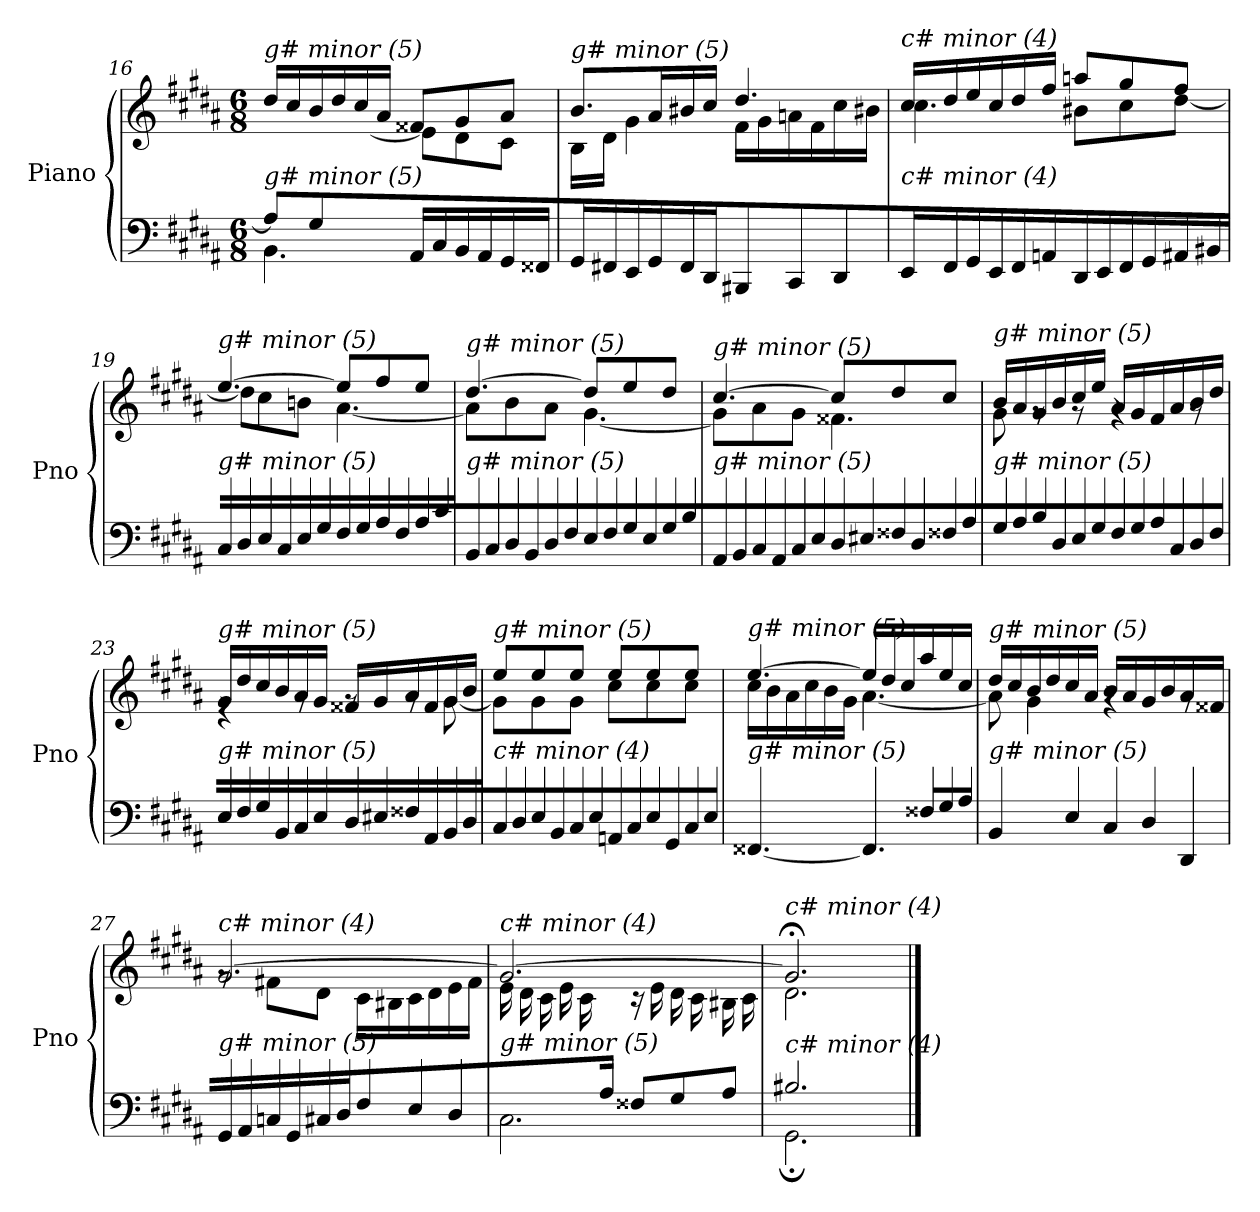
**kern	**kern
*part1	*part1
*staff2	*staff1
*I"Piano	*
*I'Pno	*
*clefF4	*clefG2
*k[f#c#g#d#a#]	*k[f#c#g#d#a#]
*M6/8	*M6/8
=16	=16
*^	*^
!	!	!LO:TX:i:t=g# minor (5)	!
!LO:TX:i:t=g# minor (5)	!	!	!
8A#/L]	4.BB\	16dd#/LL	4ryy
.	.	16cc#/	.
8G#/	.	16b/	.
.	.	16dd#/	.
2ryy	.	16cc#/	[8e\J
.	.	16a#/JJ	.
.	16AA#/LL	8f##X/L	8e\L]
.	16C#/	.	.
.	16BB/	8g#/	8d#\
.	16AA#/	.	.
.	16GG#/	8a#/J	8c#\J
.	16FF##X/JJ	.	.
!!LO:LB:g=z	!!
=17	=17	=17	=17
!	!	!LO:TX:i:t=g# minor (5)	!
!LO:TX:i:t=c# minor (4)	!	!	!
*v	*v	*	*
16GG#/LL	8.b/L	16B\LL
16FF#X/	.	16d#\JJ
16EE/	.	4g#\
16GG#/	16a#/L	.
16FF#/	16b#X/	.
16DD#/JJ	16cc#/JJ	.
8BBB#X/L	4.dd#/	16f#\LL
.	.	16g#\
8CC#/	.	16an\
.	.	16f#\
8DD#/J	.	16cc#\
.	.	16b#X\JJ
=18	=18	=18
!	!LO:TX:i:t=c# minor (4)	!
!LO:TX:i:t=c# minor (4)	!	!
16EE/LL	16cc#/LL	4.cc#\
16FF#/	16dd#/	.
16GG#/	16ee/	.
16EE/	16cc#/	.
16FF#/	16dd#/	.
16AAn/JJ	16ff#/JJ	.
16DD#/LL	8aan/L	8b#X\L
16EE/	.	.
16FF#/	8gg#/	8cc#\
16GG#/	.	.
16AA#X/	8ff#/J	[8dd#\J
16BB#X/JJ	.	.
=19	=19	=19
!	!LO:TX:i:t=g# minor (5)	!
!LO:TX:i:t=g# minor (5)	!	!
16C#\LL	[4.ee/	8dd#\L]
16D#\	.	.
16E\	.	8cc#\
16C#\	.	.
16E\	.	8bn\J
16G#\JJ	.	.
16F#\LL	8ee/L]	[4.a#\
16G#\	.	.
16A#\	8ff#/	.
16F#\	.	.
16A#\	8ee/J	.
16c#\JJ	.	.
!!LO:LB:g=z	!!
=20	=20	=20
!	!LO:TX:i:t=g# minor (5)	!
!LO:TX:i:t=g# minor (5)	!	!
16BB\LL	[4.dd#/	8a#\L]
16C#\	.	.
16D#\	.	8b\
16BB\	.	.
16D#\	.	8a#\J
16F#\JJ	.	.
16E\LL	8dd#/L]	[4.g#\
16F#\	.	.
16G#\	8ee/	.
16E\	.	.
16G#\	8dd#/J	.
16B\JJ	.	.
=21	=21	=21
!	!LO:TX:i:t=g# minor (5)	!
!LO:TX:i:t=g# minor (5)	!	!
16AA#/LL	[4.cc#/	8g#\L]
16BB/	.	.
16C#/	.	8a#\
16AA#/	.	.
16C#/	.	8g#\J
16E/JJ	.	.
16D#\LL	8cc#/L]	4.f##X\
16E#Xi\	.	.
16F##X\	8dd#/	.
16D#\	.	.
16F##X\	8cc#/J	.
16A#\JJ	.	.
=22	=22	=22
!	!LO:TX:i:t=g# minor (5)	!
!LO:TX:i:t=g# minor (5)	!	!
16G#\LL	16b/LL	8g#\
16A#\	16a#/	.
16B\	16g#/	8rg
16D#\	16b/	.
16E\	16cc#/	8rg
16G#\JJ	16ee/JJ	.
16F#\LL	16a#/LL	4rg
16G#\	16g#/	.
16A#\	16f#/	.
16C#\	16a#/	.
16D#\	16b/	8rg
16F#\JJ	16dd#/JJ	.
!!LO:LB:g=z	!!
=23	=23	=23
!	!LO:TX:i:t=g# minor (5)	!
!LO:TX:i:t=g# minor (5)	!	!
16E\LL	16g#/LL	4re
16F#\	16dd#/	.
16G#\	16cc#/	.
16BB\	16b/	.
16C#\	16a#/	8rg
16E\JJ	16g#/JJ	.
16D#/LL	16f##X/LL	8rg
16E#Xi/	16g#/	.
16F##X/	16a#/	8rg
16AA#/	16f##/	.
16BB/	16g#/	[8g#\
16D#/JJ	16b/JJ	.
=24	=24	=24
!	!LO:TX:i:t=g# minor (5)	!
!LO:TX:i:t=c# minor (4)	!	!
16C#/LL	8ee/L	8g#\L]
16D#/	.	.
16E/	8ee/	8g#\
16BB/	.	.
16C#/	8ee/J	8g#\J
16E/JJ	.	.
16AAn/LL	8ee/L	8cc#\L
16C#/	.	.
16E/	8ee/	8cc#\
16GG#/	.	.
16C#/	8ee/J	8cc#\J
16E/JJ	.	.
=25	=25	=25
!	!LO:TX:i:t=g# minor (5)	!
!LO:TX:i:t=g# minor (5)	!	!
[4.FF##X/	[4.ee/	16cc#\LL
.	.	16b\
.	.	16a#\
.	.	16cc#\
.	.	16b\
.	.	16g#\JJ
8.FF##\L]	16ee/LL]	[4.a#\
.	16dd#/	.
.	16cc#/	.
16F##X\L	16aa#/	.
16G#\	16ee/	.
16A#\JJ	16cc#/JJ	.
!!LO:LB:g=z	!!
=26	=26	=26
!	!LO:TX:i:t=g# minor (5)	!
!LO:TX:i:t=g# minor (5)	!	!
4BB/	16dd#/LL	8a#\]
.	16cc#/	.
.	16b/	4g#\
.	16dd#/	.
8E\	16cc#/	.
.	16a#/JJ	.
8C#/L	16b/LL	4rg
.	16a#/	.
8D#/	16g#/	.
.	16b/	.
8DD#/J	16a#/	8rg
.	16f##X/JJ	.
=27	=27	=27
!	!LO:TX:i:t=c# minor (4)	!
!LO:TX:i:t=g# minor (5)	!	!
16GG#/LL	[2.g#/	8rg
16AA#/	.	.
16Cnj/	.	8f#X\L
16GG#/	.	.
16C#j/	.	8d#\J
16D#/JJ	.	.
8F#\L	.	16c#\LL
.	.	16B#X\
8E\	.	16c#\
.	.	16d#\
8D#\J	.	16e\
.	.	16f#\JJ
=28	=28	=28
*^	*	*^
*	*^	*	*	*
!	!	!	!LO:TX:i:t=c# minor (4)	!	!
!LO:TX:i:t=g# minor (5)	!	!	!	!	!
4ryy	2.C#\	4.ryy	2.g#/_	16e\LL	4.ryy
.	.	.	.	16d#\	.
.	.	.	.	16c#\	.
.	.	.	.	16e\	.
16ryy	.	.	.	16c#\	.
16A#/JJ	.	.	.	16ryy	.
4.ryy	.	8F##X/L	.	16r	4.ryy
.	.	.	.	16e\LL	.
.	.	8G#/	.	16d#\	.
.	.	.	.	16c#\	.
.	.	8A#/J	.	16B#X\	.
.	.	.	.	16c#\JJ	.
*	*v	*v	*	*	*
*	*	*	*v	*v
=29	=29	=29	=29
!	!	!LO:TX:i:t=c# minor (4)	!
!LO:TX:i:t=c# minor (4)	!	!	!
2.B#X/	2.GG#;\	2.g#;</]	2.d#\
*v	*v	*	*
*	*v	*v
==	==
*-	*-
